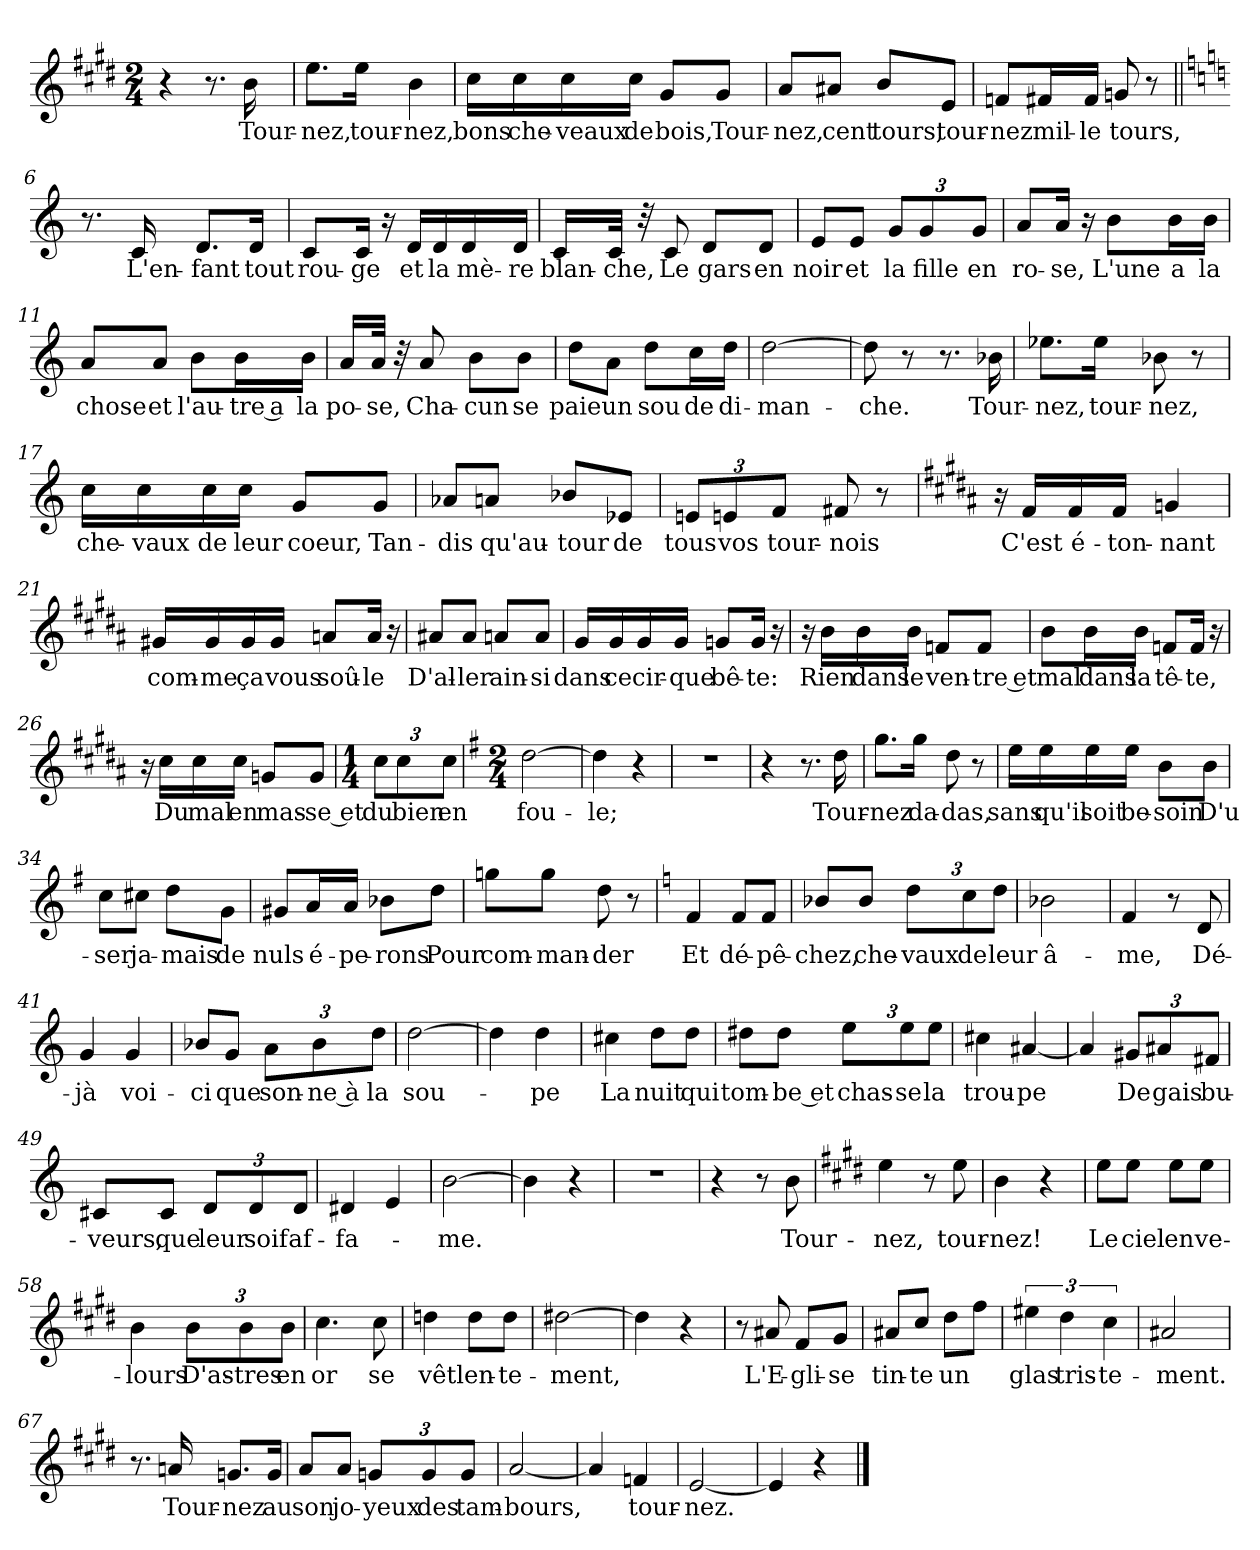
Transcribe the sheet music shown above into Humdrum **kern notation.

**kern	**text
*part1	*part1
*staff1	*staff1
*clefG2	*
*k[f#c#g#d#]	*
*M2/4	*
=1	=1
4r	.
8.r	.
!	!LO:LY:b
16b\	Tour-
=2	=2
!	!LO:LY:b
8.ee\L	-nez,
!	!LO:LY:b
16ee\Jk	tour-
!	!LO:LY:b
4b\	-nez,
=3	=3
!	!LO:LY:b
16cc#\LL	bons
!	!LO:LY:b
16cc#\	che-
!	!LO:LY:b
16cc#\	-veaux
!	!LO:LY:b
16cc#\JJ	de
!	!LO:LY:b
8g#/L	bois,
!	!LO:LY:b
8g#/J	Tour-
=4	=4
!	!LO:LY:b
8a/L	-nez,
!	!LO:LY:b
8a#X/J	cent
!	!LO:LY:b
8b/L	tours,
!	!LO:LY:b
8e/J	tour-
=5	=5
!	!LO:LY:b
8fn/L	-nez
!	!LO:LY:b
16f#X/L	mil-
!	!LO:LY:b
16f#/JJ	-le
!	!LO:LY:b
8gn/	tours,
8r	.
!!LO:LB:g=z
=6||	=6||
*k[]	*
8.r	.
!	!LO:LY:b
16c/	L'en-
!	!LO:LY:b
8.d/L	-fant
!	!LO:LY:b
16d/Jk	tout
=7	=7
!	!LO:LY:b
8c/L	rou-
!	!LO:LY:b
16c/Jk	-ge
16r	.
!	!LO:LY:b
16d/LL	et
!	!LO:LY:b
16d/	la
!	!LO:LY:b
16d/	mè-
!	!LO:LY:b
16d/JJ	-re
=8	=8
!	!LO:LY:b
16c/LL	blan-
!	!LO:LY:b
32c/JJk	-che,
32r	.
!	!LO:LY:b
8c/	Le
!	!LO:LY:b
8d/L	gars
!	!LO:LY:b
8d/J	en
=9	=9
!	!LO:LY:b
8e/L	noir
!	!LO:LY:b
8e/J	et
!	!LO:LY:b
12g/L	la
!	!LO:LY:b
12g/	fille
!	!LO:LY:b
12g/J	en
=10	=10
!	!LO:LY:b
8a/L	ro-
!	!LO:LY:b
16a/Jk	-se,
16r	.
!	!LO:LY:b
8b\L	L'une
!	!LO:LY:b
16b\L	a
!	!LO:LY:b
16b\JJ	la
=11	=11
!	!LO:LY:b
8a/L	chose
!	!LO:LY:b
8a/J	et
!	!LO:LY:b
8b\L	l'au-
!	!LO:LY:b
16b\L	-tre a
!	!LO:LY:b
16b\JJ	la
!!LO:LB:g=z
=12	=12
!	!LO:LY:b
16a/LL	po-
!	!LO:LY:b
32a/JJk	-se,
32r	.
!	!LO:LY:b
8a/	Cha-
!	!LO:LY:b
8b\L	-cun
!	!LO:LY:b
8b\J	se
=13	=13
!	!LO:LY:b
8dd\L	paie
!	!LO:LY:b
8a\J	un
!	!LO:LY:b
8dd\L	sou
!	!LO:LY:b
16cc\L	de
!	!LO:LY:b
16dd\JJ	di-
=14	=14
!	!LO:LY:b
[2dd\	-man-
=15	=15
!	!LO:LY:b
8dd\]	-che.
8r	.
8.r	.
!	!LO:LY:b
16b-X\	Tour-
=16	=16
!	!LO:LY:b
8.ee-X\L	-nez,
!	!LO:LY:b
16ee-\Jk	tour-
!	!LO:LY:b
8b-X\	-nez,
8r	.
=17	=17
!	!LO:LY:b
16cc\LL	che-
!	!LO:LY:b
16cc\	-vaux
!	!LO:LY:b
16cc\	de
!	!LO:LY:b
16cc\JJ	leur
!	!LO:LY:b
8g/L	coeur,
!	!LO:LY:b
8g/J	Tan-
=18	=18
!	!LO:LY:b
8a-X/L	-dis
!	!LO:LY:b
8an/J	qu'au-
!	!LO:LY:b
8b-X/L	-tour
!	!LO:LY:b
8e-X/J	de
!!LO:LB:g=z
=19	=19
!	!LO:LY:b
12en/L	tous
!	!LO:LY:b
12en/	vos
!	!LO:LY:b
12f/J	tour-
!	!LO:LY:b
8f#X/	-nois
8r	.
=20	=20
*k[f#c#g#d#a#]	*
16r	.
!	!LO:LY:b
16f#/LL	C'est
!	!LO:LY:b
16f#/	é-
!	!LO:LY:b
16f#/JJ	-ton-
!	!LO:LY:b
4gn/	-nant
=21	=21
!	!LO:LY:b
16g#X/LL	com-
!	!LO:LY:b
16g#/	-me
!	!LO:LY:b
16g#/	ça
!	!LO:LY:b
16g#/JJ	vous
!	!LO:LY:b
8an/L	soû-
!	!LO:LY:b
16a/Jk	-le
16r	.
=22	=22
!	!LO:LY:b
8a#X/L	D'al-
!	!LO:LY:b
8a#/J	-ler
!	!LO:LY:b
8an/L	ain-
!	!LO:LY:b
8a/J	-si
=23	=23
!	!LO:LY:b
16g#/LL	dans
!	!LO:LY:b
16g#/	ce
!	!LO:LY:b
16g#/	cir-
!	!LO:LY:b
16g#/JJ	-que
!	!LO:LY:b
8gn/L	bê-
!	!LO:LY:b
16g/Jk	-te:
16r	.
!!LO:LB:g=z
=24	=24
16r	.
!	!LO:LY:b
16b\LL	Rien
!	!LO:LY:b
16b\	dans
!	!LO:LY:b
16b\JJ	le
!	!LO:LY:b
8fn/L	ven-
!	!LO:LY:b
8f/J	-tre et
=25	=25
!	!LO:LY:b
8b\L	mal
!	!LO:LY:b
16b\L	dans
!	!LO:LY:b
16b\JJ	la
!	!LO:LY:b
8fn/L	tê-
!	!LO:LY:b
16f/Jk	-te,
16r	.
=26	=26
16r	.
!	!LO:LY:b
16cc#\LL	Du
!	!LO:LY:b
16cc#\	mal
!	!LO:LY:b
16cc#\JJ	en
!	!LO:LY:b
8gn/L	mas-
!	!LO:LY:b
8g/J	-se et
=27	=27
*M1/4	*
!	!LO:LY:b
12cc#\L	du
!	!LO:LY:b
12cc#\	bien
!	!LO:LY:b
12cc#\J	en
=28	=28
*k[f#]	*
*M2/4	*
!	!LO:LY:b
[2dd\	fou-
=29	=29
!	!LO:LY:b
4dd\]	-le;
4r	.
=30	=30
2r	.
!!LO:LB:g=z
=31	=31
4r	.
8.r	.
!	!LO:LY:b
16dd\	Tour-
=32	=32
!	!LO:LY:b
8.gg\L	-nez
!	!LO:LY:b
16gg\Jk	da-
!	!LO:LY:b
8dd\	-das,
8r	.
=33	=33
!	!LO:LY:b
16ee\LL	sans
!	!LO:LY:b
16ee\	qu'il
!	!LO:LY:b
16ee\	soit
!	!LO:LY:b
16ee\JJ	be-
!	!LO:LY:b
8b\L	-soin
!	!LO:LY:b
8b\J	D'u-
=34	=34
!	!LO:LY:b
8cc\L	-ser
!	!LO:LY:b
8cc#X\J	ja-
!	!LO:LY:b
8dd\L	-mais
!	!LO:LY:b
8g\J	de
=35	=35
!	!LO:LY:b
8g#X/L	nuls
!	!LO:LY:b
16a/L	é-
!	!LO:LY:b
16a/JJ	-pe-
!	!LO:LY:b
8b-X\L	-rons
!	!LO:LY:b
8dd\J	Pour
=36	=36
!	!LO:LY:b
8ggn\L	com-
!	!LO:LY:b
8gg\J	-man-
!	!LO:LY:b
8dd\	-der
8r	.
=37	=37
*k[]	*
!	!LO:LY:b
4f/	Et
!	!LO:LY:b
8f/L	dé-
!	!LO:LY:b
8f/J	-pê-
!!LO:LB:g=z
=38	=38
!	!LO:LY:b
8b-X/L	-chez,
!	!LO:LY:b
8b-/J	che-
!	!LO:LY:b
12dd\L	-vaux
!	!LO:LY:b
12cc\	de
!	!LO:LY:b
12dd\J	leur
=39	=39
!	!LO:LY:b
2b-X\	â-
=40	=40
!	!LO:LY:b
4f/	-me,
8r	.
!	!LO:LY:b
8d/	Dé-
=41	=41
!	!LO:LY:b
4g/	-jà
!	!LO:LY:b
4g/	voi-
=42	=42
!	!LO:LY:b
8b-X/L	-ci
!	!LO:LY:b
8g/J	que
!	!LO:LY:b
12a\L	son-
!	!LO:LY:b
12b-\	-ne à
!	!LO:LY:b
12dd\J	la
=43	=43
!	!LO:LY:b
[2dd\	sou-
=44	=44
4dd\]	.
!	!LO:LY:b
4dd\	-pe
=45	=45
!	!LO:LY:b
4cc#X\	La
!	!LO:LY:b
8dd\L	nuit
!	!LO:LY:b
8dd\J	qui
=46	=46
!	!LO:LY:b
8dd#X\L	tom-
!	!LO:LY:b
8dd#\J	-be et
!	!LO:LY:b
12ee\L	chas-
!	!LO:LY:b
12ee\	-se
!	!LO:LY:b
12ee\J	la
!!LO:LB:g=z
=47	=47
!	!LO:LY:b
4cc#X\	trou-
!	!LO:LY:b
[4a#X/	-pe
=48	=48
4a#/]	.
!	!LO:LY:b
12g#X/L	De
!	!LO:LY:b
12a#X/	gais
!	!LO:LY:b
12f#X/J	bu-
=49	=49
!	!LO:LY:b
8c#X/L	-veurs,
!	!LO:LY:b
8c#/J	que
!	!LO:LY:b
12d/L	leur
!	!LO:LY:b
12d/	soif
!	!LO:LY:b
12d/J	af-
=50	=50
!	!LO:LY:b
4d#X/	-fa-
4e/	.
=51	=51
!	!LO:LY:b
[2b\	-me.
=52	=52
4b\]	.
4r	.
=53	=53
2r	.
=54	=54
4r	.
8r	.
!	!LO:LY:b
8b\	Tour-
=55	=55
*k[f#c#g#d#]	*
!	!LO:LY:b
4ee\	-nez,
8r	.
!	!LO:LY:b
8ee\	tour-
=56	=56
!	!LO:LY:b
4b\	-nez!
4r	.
=57	=57
!	!LO:LY:b
8ee\L	Le
!	!LO:LY:b
8ee\J	ciel
!	!LO:LY:b
8ee\L	en
!	!LO:LY:b
8ee\J	ve-
!!LO:LB:g=z
=58	=58
!	!LO:LY:b
4b\	-lours
!	!LO:LY:b
12b\L	D'as-
!	!LO:LY:b
12b\	-tres
!	!LO:LY:b
12b\J	en
=59	=59
!	!LO:LY:b
4.cc#\	or
!	!LO:LY:b
8cc#\	se
=60	=60
!	!LO:LY:b
4ddn\	vêt
!	!LO:LY:b
8dd\L	len-
!	!LO:LY:b
8dd\J	-te-
=61	=61
!	!LO:LY:b
[2dd#X\	-ment,
=62	=62
4dd#\]	.
4r	.
=63	=63
8r	.
!	!LO:LY:b
8a#X/	L'E-
!	!LO:LY:b
8f#/L	-gli-
!	!LO:LY:b
8g#/J	-se
=64	=64
!	!LO:LY:b
8a#X/L	tin-
!	!LO:LY:b
8cc#/J	-te
!	!LO:LY:b
8dd#\L	un
8ff#\J	.
=65	=65
!	!LO:LY:b
6ee#X\	glas
!	!LO:LY:b
6dd#\	tris-
!	!LO:LY:b
6cc#\	-te-
=66	=66
!	!LO:LY:b
2a#X/	-ment.
=67	=67
8.r	.
!	!LO:LY:b
16an/	Tour-
!	!LO:LY:b
8.gn/L	-nez
!	!LO:LY:b
16g/Jk	au
!!LO:LB:g=z
=68	=68
!	!LO:LY:b
8a/L	son
!	!LO:LY:b
8a/J	jo-
!	!LO:LY:b
12gn/L	-yeux
!	!LO:LY:b
12g/	des
!	!LO:LY:b
12g/J	tam-
=69	=69
!	!LO:LY:b
[2a/	-bours,
=70	=70
4a/]	.
!	!LO:LY:b
4fn/	tour-
=71	=71
!	!LO:LY:b
[2e/	-nez.
=72	=72
4e/]	.
4r	.
==	==
*-	*-
